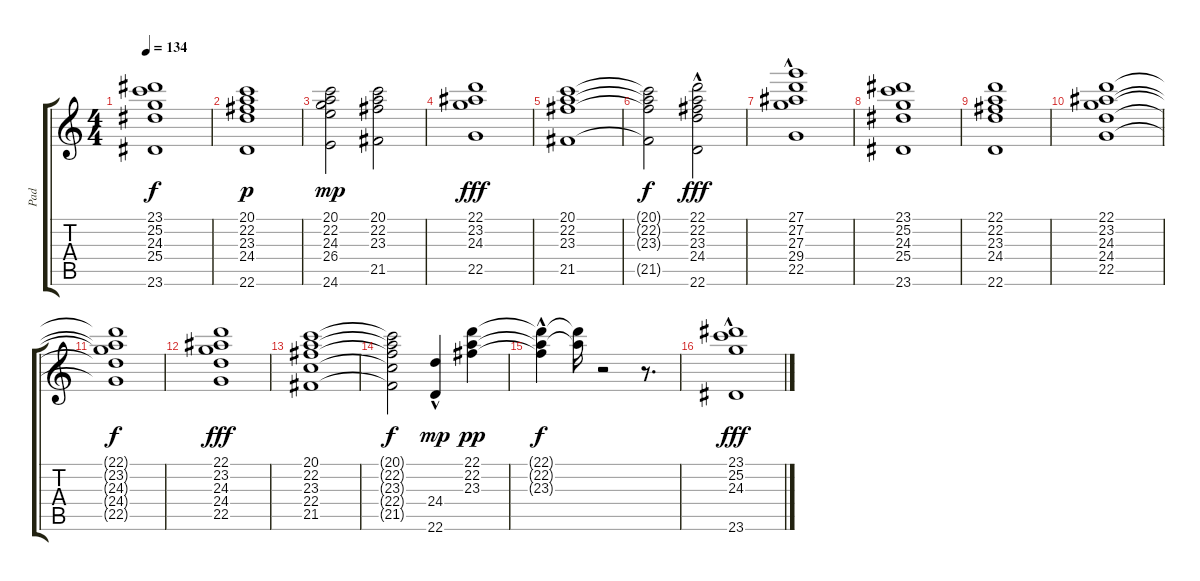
\track ("Pad" "Pad") {instrument pad1newage}
\staff {score tabs}
\tuning (E4 B3 G3 D3 A2 E2) {hide}
\ts (4 4)
\tempo 134
\clef g2
\ks c
(23.1{t} 25.2{t} 24.3{t} 25.4{t} 23.6{t}).1{dy f} |
(20.1 22.2 23.3 24.4 22.6).1{dy p} |
(20.1 22.2 24.3 26.4 24.6).2{dy mp} (20.1 22.2 23.3 21.5).2 |
(22.1 23.2 24.3 22.5).1{dy fff} |
(20.1 22.2 23.3 21.5).1 |
(20.1{t} 22.2{t} 23.3{t} 21.5{t}).2{dy f} (22.1{hac} 22.2{hac} 23.3{hac} 24.4{hac} 22.6).2{dy fff} |
(27.1{hac} 27.2{hac} 27.3{hac} 29.4 22.5).1 |
(23.1 25.2 24.3 25.4 23.6).1 |
(22.1 22.2 23.3 24.4 22.6).1 |
(22.1 23.2 24.3 24.4 22.5).1 |
(22.1{t} 23.2{t} 24.3{t} 24.4{t} 22.5{t}).1{dy f} |
(22.1 23.2 24.3 24.4 22.5).1{dy fff} |
(20.1 22.2 23.3 22.4 21.5).1 |
(20.1{t} 22.2{t} 23.3{t} 22.4{t} 21.5{t}).2{dy f} (24.4{hac} 22.6{hac}).4{dy mp} (22.1 22.2 23.3).4{dy pp} |
(22.1{t} 22.2{t} 23.3{hac t}).4{dy f} (22.1{t} 22.2{t}).16 r.2 r.8{d} |
(23.1{hac} 25.2 24.3{hac} 23.6).1{dy fff}
